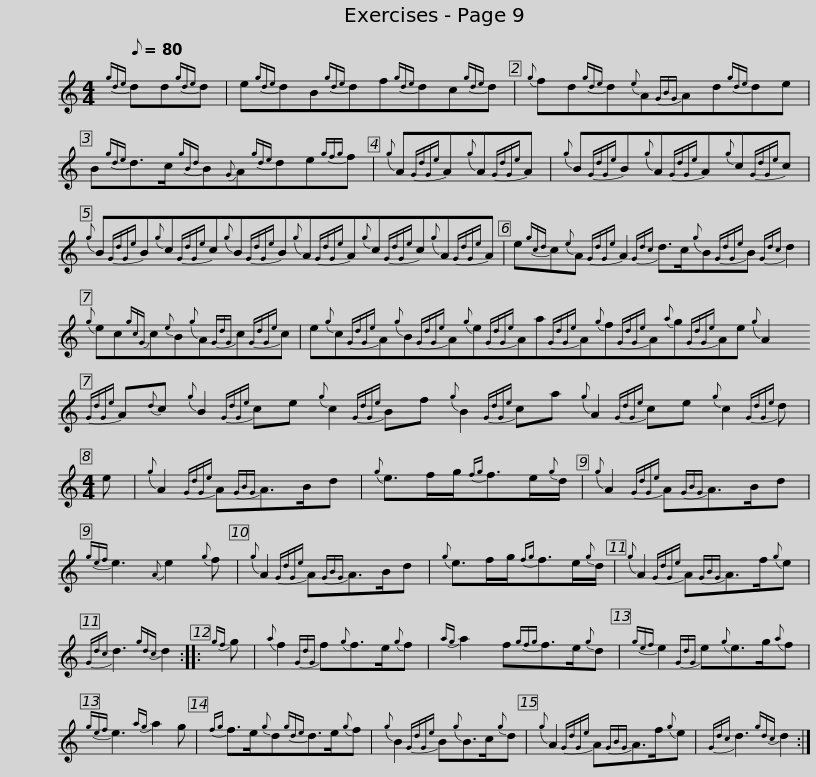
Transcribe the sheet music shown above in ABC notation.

X:1
L:1/8
Q:1/8=80
M:4/4
I:linebreak $
K:C
V:1 treble
V:1
{gde} dd{gde}d | e{gde}dB{gde}df{gde}dc{gde}d |{g} fd{gde}d{e}A{GBG}Ad{gde}de |$ B{gde}d>c{gBd}B{G}A{gde}de{gfg}f |{g} A{GdGe}A{g}A{GdGe}A | %5
{g} B{GdGe}B{g}A{GdGe}A{g}c{GdGe}c |${g} B{GdGe}B{g}c{GdGe}c{g}B{GdGe}B{g}A{GdGe}A{g}c{GdGe}c{g}A{GdGe}A |$ e{gcd}c{e}A{GdGe} A2{Gdc} d>c{g}B{GdGe}B{Gdc} d2 |{g} ec{gcG}c{e}B{g}A{GdG}c{GdGe}c |$ e{g}c{GdGe}A{g}B{GdGe}A{g}e{GdGe}Aa{GdGe}A{g}f{GdGe}A{a}g{GdGe}Ae{g} A2{GdGe} A{d}c{g} B2{GdGe} ce{g} c2{GdGe} Bf{g} B2{GdGe} ca{g} A2{GdGe} ce{g} c2{GdGe} d |$ %10
[M:4/4] e |{g} A2{GdGe} A{GBG}A>Bd |{g} e>fg/{fg}f>e{g}d/ |{g} A2{GdGe} A{GBG}A>Bd |{gef} e3{A} e2{g} f |$ %15
{g} A2{GdGe} A{GBG}A>Bd |{g} e>fg/{fg}f>e{g}d/ |{g} A2{GdGe} A{GBG}A>f{g}e |{Gdc} d3{gdc} d2 ::{gf} g |$ %20
{a} f2{GdG} f{g}f>e{g}f |{ag} a2 f{gfg}f>e{g}d |{gef} e2{GdG} e{g}e>g{a}f |{gef} e3{ag} a2 g |${fg} f>e{g}d{gde}d>e{g}f | %25
{g} B2{GdGe} B{g}B>c{g}d |{g} A2{GdGe} A{GBG}A>f{g}e |{Gdc} d3{gdc} d2 :| %28
